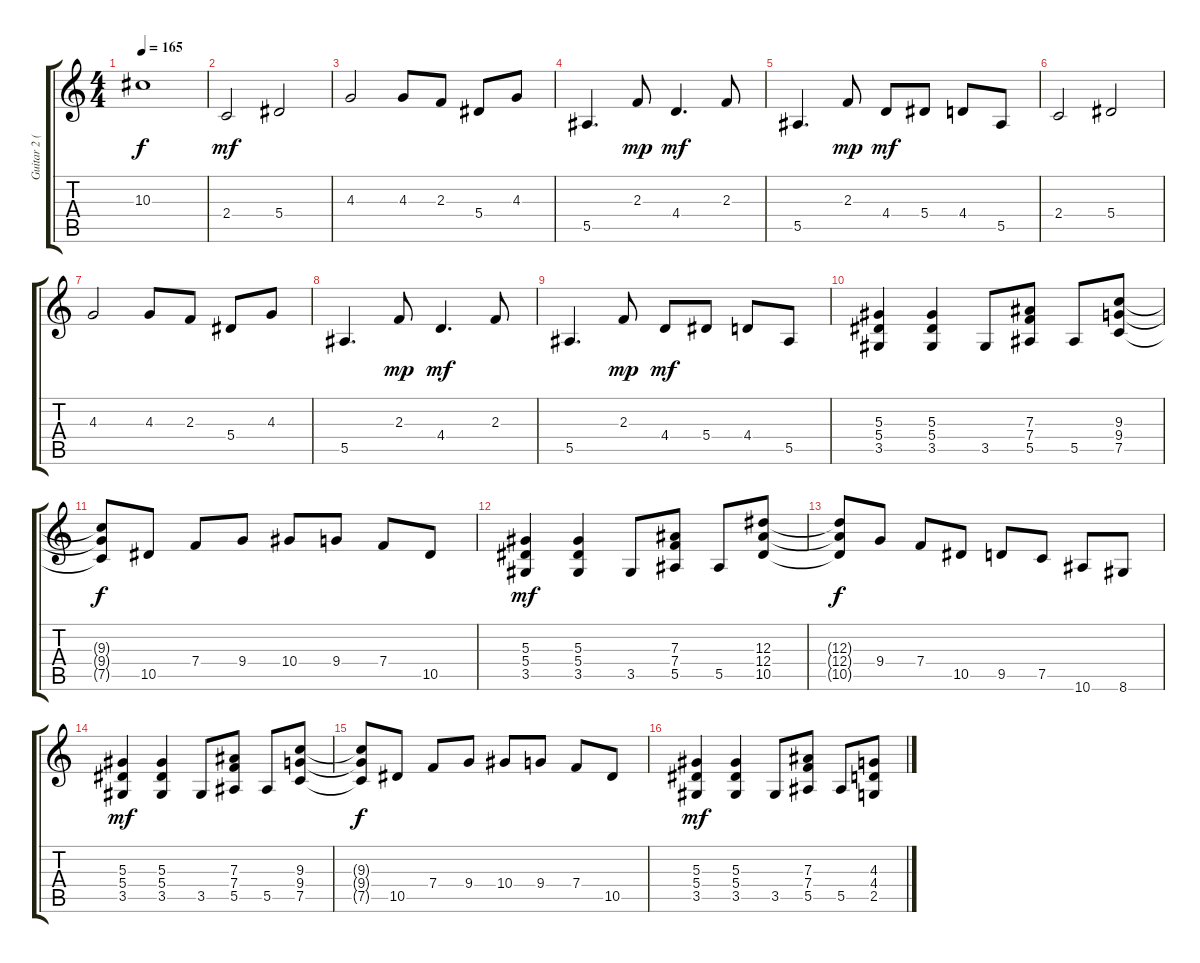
\track ("Guitar 2 (Lead)" "Guitar 2 (") {instrument distortionguitar}
\staff {score tabs}
\tuning (C4 G3 Eb3 Bb2 F2 C2) {hide}
\ts (4 4)
\tempo 165
\clef g2
\ks c
10.3{t}.1{dy f} |
2.4.2{dy mf balance 14} 5.4.2 |
4.3.2 4.3.8 2.3.8 5.4.8 4.3.8 |
5.5.4{d} 2.3.8{dy mp} 4.4.4{d dy mf} 2.3.8 |
5.5.4{d} 2.3.8{dy mp} 4.4.8{dy mf} 5.4.8 4.4.8 5.5.8 |
2.4.2 5.4.2 |
4.3.2 4.3.8 2.3.8 5.4.8 4.3.8 |
5.5.4{d} 2.3.8{dy mp} 4.4.4{d dy mf} 2.3.8 |
5.5.4{d} 2.3.8{dy mp} 4.4.8{dy mf} 5.4.8 4.4.8 5.5.8 |
(5.3 5.4 3.5).4{balance 13} (5.3 5.4 3.5).4 3.5.8 (7.3 7.4 5.5).8 5.5.8 (9.3 9.4 7.5).8 |
(9.3{t} 9.4{t} 7.5{t}).8{dy f} 10.5.8 7.4.8 9.4.8 10.4.8 9.4.8 7.4.8 10.5.8 |
(5.3 5.4 3.5).4{dy mf} (5.3 5.4 3.5).4 3.5.8 (7.3 7.4 5.5).8 5.5.8 (12.3 12.4 10.5).8 |
(12.3{t} 12.4{t} 10.5{t}).8{dy f} 9.4.8 7.4.8 10.5.8 9.5.8 7.5.8 10.6.8 8.6.8 |
(5.3 5.4 3.5).4{dy mf} (5.3 5.4 3.5).4 3.5.8 (7.3 7.4 5.5).8 5.5.8 (9.3 9.4 7.5).8 |
(9.3{t} 9.4{t} 7.5{t}).8{dy f} 10.5.8 7.4.8 9.4.8 10.4.8 9.4.8 7.4.8 10.5.8 |
(5.3 5.4 3.5).4{dy mf} (5.3 5.4 3.5).4 3.5.8 (7.3 7.4 5.5).8 5.5.8 (4.3 4.4 2.5).8
